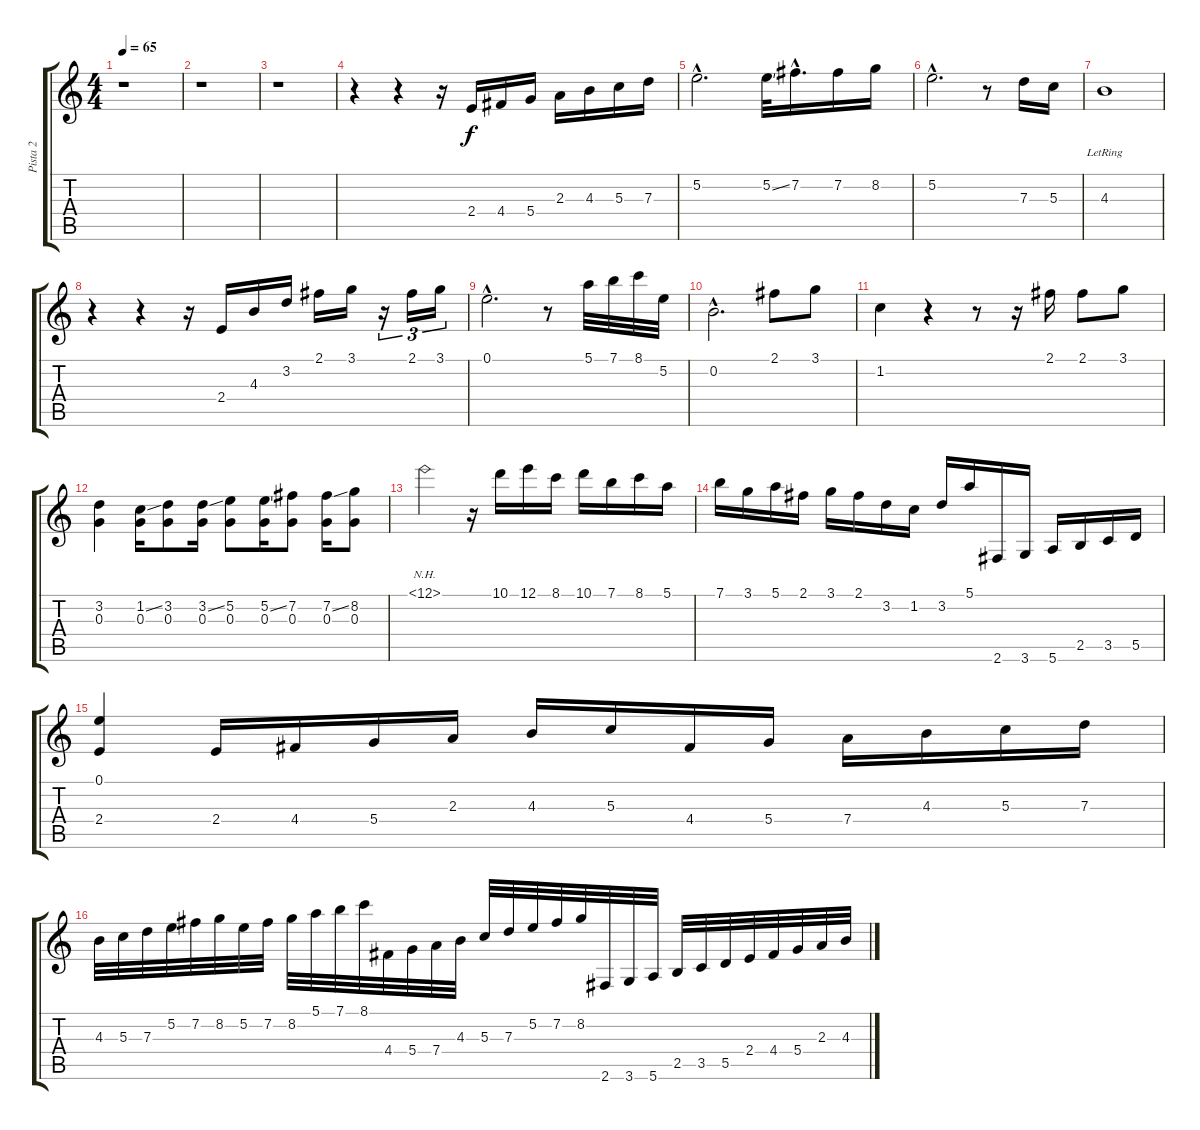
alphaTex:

\track ("Pista 2" "Pista 2") {instrument acousticguitarnylon}
\staff {score tabs}
\tuning (E4 B3 G3 D3 A2 E2) {hide}
\ts (4 4)
\tempo 65
\clef g2
\ks c
r.1{dy f instrument acousticguitarnylon} |
r.1 |
r.1 |
r.4 r.4 r.16 2.4.16 4.4.16 5.4.16 2.3.16 4.3.16 5.3.16 7.3.16 |
5.2{hac}.2{d} 5.2{ss}.32 7.2{hac}.16{d} 7.2.16 8.2.16 |
5.2{hac}.2{d} r.8 7.3.16 5.3.16 |
4.3{lr}.1 |
r.4 r.4 r.16 2.4.16 4.3.16 3.2.16 2.1.16 3.1.16 r.16{tu (3 2)} 2.1.16{tu (3 2)} 3.1.16{tu (3 2)} |
0.1{hac}.2{d} r.8 5.1.32 7.1.32 8.1.32 5.2.32 |
0.2{hac}.2{d} 2.1.8 3.1.8 |
1.2.4 r.4 r.8 r.16 2.1.16 2.1.8 3.1.8 |
(3.2 0.3).4 (1.2{ss} 0.3).16 (3.2 0.3).8 (3.2{ss} 0.3).16 (5.2 0.3).8 (5.2{ss} 0.3).16 (7.2 0.3).8 (7.2{ss} 0.3).16 (8.2 0.3).8 |
12.1{nh}.2 r.16 10.1.16 12.1.16 8.1.16 10.1.16 7.1.16 8.1.16 5.1.16 |
7.1.16 3.1.16 5.1.16 2.1.16 3.1.16 2.1.16 3.2.16 1.2.16 3.2.16 5.1.16 2.6.16 3.6.16 5.6.16 2.5.16 3.5.16 5.5.16 |
(0.1 2.4).4 2.4.16 4.4.16 5.4.16 2.3.16 4.3.16 5.3.16 4.4.16 5.4.16 7.4.16 4.3.16 5.3.16 7.3.16 |
4.3.32 5.3.32 7.3.32 5.2.32 7.2.32 8.2.32 5.2.32 7.2.32 8.2.32 5.1.32 7.1.32 8.1.32 4.4.32 5.4.32 7.4.32 4.3.32 5.3.32 7.3.32 5.2.32 7.2.32 8.2.32 2.6.32 3.6.32 5.6.32 2.5.32 3.5.32 5.5.32 2.4.32 4.4.32 5.4.32 2.3.32 4.3.32
